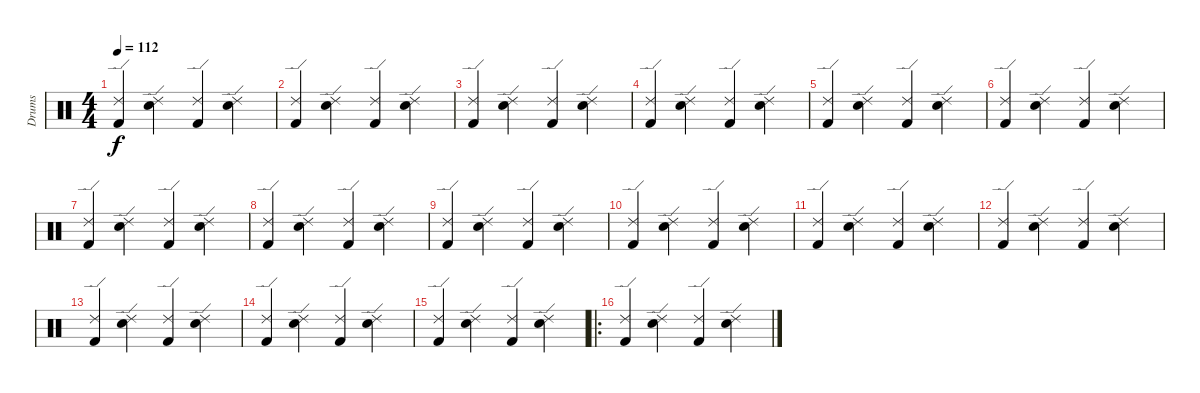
\track ("Drums" "Drums") {instrument percussion}
\staff {score}
\articulation defaults
\ts (4 4)
\tempo 112
\clef neutral
\ks c
("Ride (edge) 2" "Kick (hit) 2").4{dy f} ("Ride (edge) 2" "Electric Snare (hit)").4 ("Ride (edge) 2" "Kick (hit) 2").4 ("Ride (edge) 2" "Electric Snare (hit)").4 |
("Ride (edge) 2" "Kick (hit) 2").4 ("Ride (edge) 2" "Electric Snare (hit)").4 ("Ride (edge) 2" "Kick (hit) 2").4 ("Ride (edge) 2" "Electric Snare (hit)").4 |
("Ride (edge) 2" "Kick (hit) 2").4 ("Ride (edge) 2" "Electric Snare (hit)").4 ("Ride (edge) 2" "Kick (hit) 2").4 ("Ride (edge) 2" "Electric Snare (hit)").4 |
("Ride (edge) 2" "Kick (hit) 2").4 ("Ride (edge) 2" "Electric Snare (hit)").4 ("Ride (edge) 2" "Kick (hit) 2").4 ("Ride (edge) 2" "Electric Snare (hit)").4 |
("Ride (edge) 2" "Kick (hit) 2").4 ("Ride (edge) 2" "Electric Snare (hit)").4 ("Ride (edge) 2" "Kick (hit) 2").4 ("Ride (edge) 2" "Electric Snare (hit)").4 |
("Ride (edge) 2" "Kick (hit) 2").4 ("Ride (edge) 2" "Electric Snare (hit)").4 ("Ride (edge) 2" "Kick (hit) 2").4 ("Ride (edge) 2" "Electric Snare (hit)").4 |
("Ride (edge) 2" "Kick (hit) 2").4 ("Ride (edge) 2" "Electric Snare (hit)").4 ("Ride (edge) 2" "Kick (hit) 2").4 ("Ride (edge) 2" "Electric Snare (hit)").4 |
("Ride (edge) 2" "Kick (hit) 2").4 ("Ride (edge) 2" "Electric Snare (hit)").4 ("Ride (edge) 2" "Kick (hit) 2").4 ("Ride (edge) 2" "Electric Snare (hit)").4 |
("Ride (edge) 2" "Kick (hit) 2").4 ("Ride (edge) 2" "Electric Snare (hit)").4 ("Ride (edge) 2" "Kick (hit) 2").4 ("Ride (edge) 2" "Electric Snare (hit)").4 |
("Ride (edge) 2" "Kick (hit) 2").4 ("Ride (edge) 2" "Electric Snare (hit)").4 ("Ride (edge) 2" "Kick (hit) 2").4 ("Ride (edge) 2" "Electric Snare (hit)").4 |
("Ride (edge) 2" "Kick (hit) 2").4 ("Ride (edge) 2" "Electric Snare (hit)").4 ("Ride (edge) 2" "Kick (hit) 2").4 ("Ride (edge) 2" "Electric Snare (hit)").4 |
("Ride (edge) 2" "Kick (hit) 2").4 ("Ride (edge) 2" "Electric Snare (hit)").4 ("Ride (edge) 2" "Kick (hit) 2").4 ("Ride (edge) 2" "Electric Snare (hit)").4 |
("Ride (edge) 2" "Kick (hit) 2").4 ("Ride (edge) 2" "Electric Snare (hit)").4 ("Ride (edge) 2" "Kick (hit) 2").4 ("Ride (edge) 2" "Electric Snare (hit)").4 |
("Ride (edge) 2" "Kick (hit) 2").4 ("Ride (edge) 2" "Electric Snare (hit)").4 ("Ride (edge) 2" "Kick (hit) 2").4 ("Ride (edge) 2" "Electric Snare (hit)").4 |
("Ride (edge) 2" "Kick (hit) 2").4 ("Ride (edge) 2" "Electric Snare (hit)").4 ("Ride (edge) 2" "Kick (hit) 2").4 ("Ride (edge) 2" "Electric Snare (hit)").4 |
\ro
("Ride (edge) 2" "Kick (hit) 2").4 ("Ride (edge) 2" "Electric Snare (hit)").4 ("Ride (edge) 2" "Kick (hit) 2").4 ("Ride (edge) 2" "Electric Snare (hit)").4
